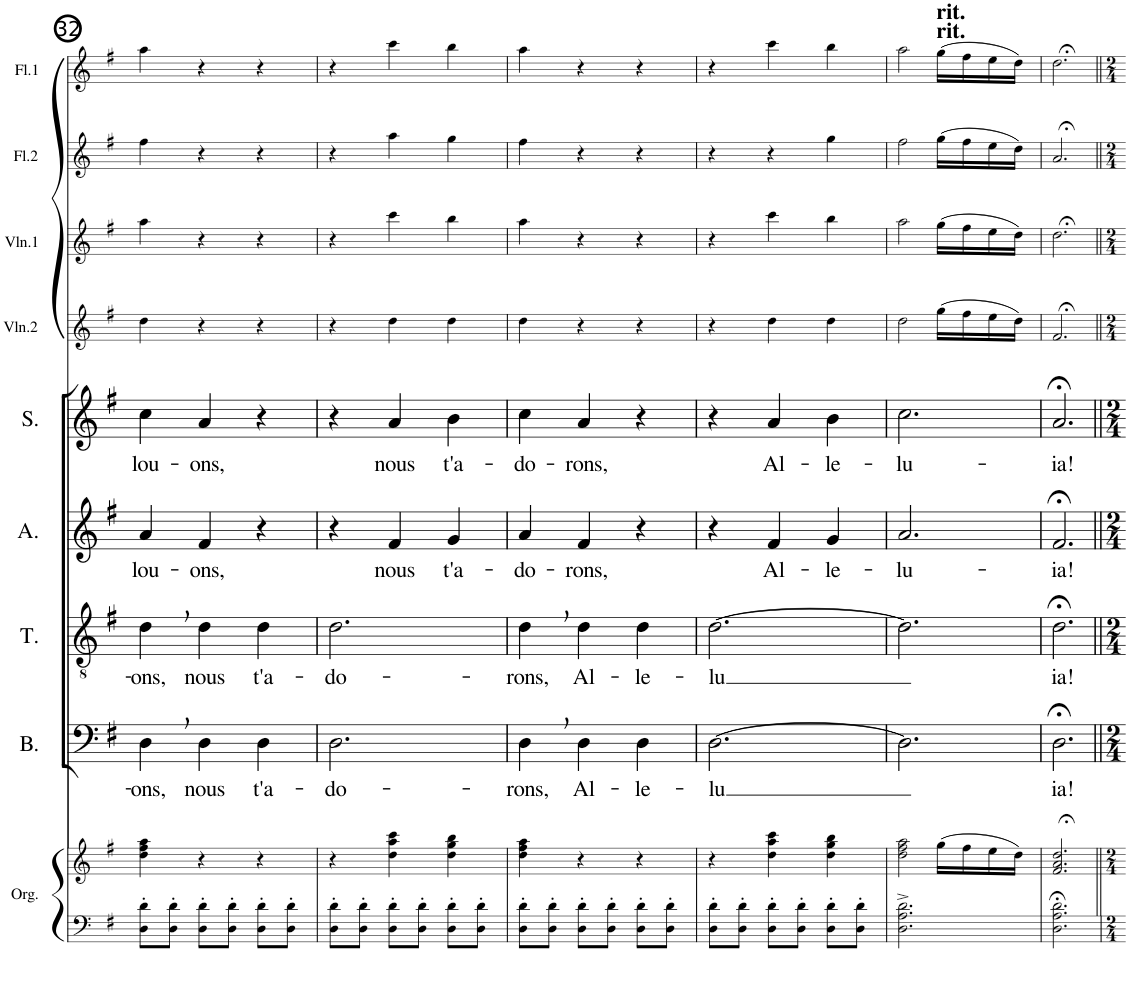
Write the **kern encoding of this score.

**kern	**kern	**kern	**text	**kern	**text	**kern	**text	**kern	**text	**kern	**kern	**kern	**kern
*part9	*part9	*part8	*part8	*part7	*part7	*part6	*part6	*part5	*part5	*part4	*part3	*part2	*part1
*staff10	*staff9	*staff8	*staff8	*staff7	*staff7	*staff6	*staff6	*staff5	*staff5	*staff4	*staff3	*staff2	*staff1
*I"Orgue	*	*I"Bass	*	*I"Ténor	*	*I"Alto	*	*I"Soprano	*	*I"Violon 2	*I"Violon 1	*I"Flûte 2	*I"Flûte 1
*I'Org.	*	*I'B.	*	*I'T.	*	*I'A.	*	*I'S.	*	*I'Vln.2	*I'Vln.1	*I'Fl.2	*I'Fl.1
!!LO:PB:g=z
*clefF4	*clefG2	*clefF4	*	*clefGv2	*	*clefG2	*	*clefG2	*	*clefG2	*clefG2	*clefG2	*clefG2
*k[f#]	*k[f#]	*k[f#]	*	*k[f#]	*	*k[f#]	*	*k[f#]	*	*k[f#]	*k[f#]	*k[f#]	*k[f#]
*M3/4	*M3/4	*M3/4	*	*M3/4	*	*M3/4	*	*M3/4	*	*M3/4	*M3/4	*M3/4	*M3/4
=32	=32	=32	=32	=32	=32	=32	=32	=32	=32	=32	=32	=32	=32
!	!	!	!LO:LY:b	!	!LO:LY:b	!	!LO:LY:b	!	!LO:LY:b	!	!	!	!
8D\' 8d\'L	4dd\ 4ff#\ 4aa\	4D,\	-ons,	4d,\	-ons,	4a/	lou-	4cc\	lou-	4dd\	4aa\	4ff#\	4aa\
8D\' 8d\'J	.	.	.	.	.	.	.	.	.	.	.	.	.
!	!	!	!LO:LY:b	!	!LO:LY:b	!	!LO:LY:b	!	!LO:LY:b	!	!	!	!
8D\' 8d\'L	4r	4D\	nous	4d\	nous	4f#/	-ons,	4a/	-ons,	4r	4r	4r	4r
8D\' 8d\'J	.	.	.	.	.	.	.	.	.	.	.	.	.
!	!	!	!LO:LY:b	!	!LO:LY:b	!	!	!	!	!	!	!	!
8D\' 8d\'L	4r	4D\	t'a-	4d\	t'a-	4r	.	4r	.	4r	4r	4r	4r
8D\' 8d\'J	.	.	.	.	.	.	.	.	.	.	.	.	.
=33	=33	=33	=33	=33	=33	=33	=33	=33	=33	=33	=33	=33	=33
!	!	!	!LO:LY:b	!	!LO:LY:b	!	!	!	!	!	!	!	!
8D\' 8d\'L	4r	2.D\	-do-	2.d\	-do-	4r	.	4r	.	4r	4r	4r	4r
8D\' 8d\'J	.	.	.	.	.	.	.	.	.	.	.	.	.
!	!	!	!	!	!	!	!LO:LY:b	!	!LO:LY:b	!	!	!	!
8D\' 8d\'L	4dd\ 4aa\ 4ccc\	.	.	.	.	4f#/	nous	4a/	nous	4dd\	4ccc\	4aa\	4ccc\
8D\' 8d\'J	.	.	.	.	.	.	.	.	.	.	.	.	.
!	!	!	!	!	!	!	!LO:LY:b	!	!LO:LY:b	!	!	!	!
8D\' 8d\'L	4dd\ 4gg\ 4bb\	.	.	.	.	4g/	t'a-	4b\	t'a-	4dd\	4bb\	4gg\	4bb\
8D\' 8d\'J	.	.	.	.	.	.	.	.	.	.	.	.	.
=34	=34	=34	=34	=34	=34	=34	=34	=34	=34	=34	=34	=34	=34
!	!	!	!LO:LY:b	!	!LO:LY:b	!	!LO:LY:b	!	!LO:LY:b	!	!	!	!
8D\' 8d\'L	4dd\ 4ff#\ 4aa\	4D,\	-rons,	4d,\	-rons,	4a/	-do-	4cc\	-do-	4dd\	4aa\	4ff#\	4aa\
8D\' 8d\'J	.	.	.	.	.	.	.	.	.	.	.	.	.
!	!	!	!LO:LY:b	!	!LO:LY:b	!	!LO:LY:b	!	!LO:LY:b	!	!	!	!
8D\' 8d\'L	4r	4D\	Al-	4d\	Al-	4f#/	-rons,	4a/	-rons,	4r	4r	4r	4r
8D\' 8d\'J	.	.	.	.	.	.	.	.	.	.	.	.	.
!	!	!	!LO:LY:b	!	!LO:LY:b	!	!	!	!	!	!	!	!
8D\' 8d\'L	4r	4D\	-le-	4d\	-le-	4r	.	4r	.	4r	4r	4r	4r
8D\' 8d\'J	.	.	.	.	.	.	.	.	.	.	.	.	.
=35	=35	=35	=35	=35	=35	=35	=35	=35	=35	=35	=35	=35	=35
!	!	!	!LO:LY:b	!	!LO:LY:b	!	!	!	!	!	!	!	!
8D\' 8d\'L	4r	[2.D\	-lu	[2.d\	-lu	4r	.	4r	.	4r	4r	4r	4r
8D\' 8d\'J	.	.	.	.	.	.	.	.	.	.	.	.	.
!	!	!	!	!	!	!	!LO:LY:b	!	!LO:LY:b	!	!	!	!
8D\' 8d\'L	4dd\ 4aa\ 4ccc\	.	.	.	.	4f#/	Al-	4a/	Al-	4dd\	4ccc\	4r	4ccc\
8D\' 8d\'J	.	.	.	.	.	.	.	.	.	.	.	.	.
!	!	!	!	!	!	!	!LO:LY:b	!	!LO:LY:b	!	!	!	!
8D\' 8d\'L	4dd\ 4gg\ 4bb\	.	.	.	.	4g/	-le-	4b\	-le-	4dd\	4bb\	4gg\	4bb\
8D\' 8d\'J	.	.	.	.	.	.	.	.	.	.	.	.	.
=36	=36	=36	=36	=36	=36	=36	=36	=36	=36	=36	=36	=36	=36
!	!	!	!	!	!	!	!LO:LY:b	!	!LO:LY:b	!	!	!	!
2.D\^ 2.A\^ 2.d\^	2dd\ 2ff#\ 2aa\	2.D\]	.	2.d\]	.	2.a/	-lu-	2.cc\	-lu-	2dd\	2aa\	2ff#\	2aa\
!	!	!	!	!	!	!	!	!	!	!	!	!	!LO:TX:a:B:t=rit.
!	!	!	!	!	!	!	!	!	!	!	!	!	!LO:TX:a:B:t=rit.
.	(16gg\LL	.	.	.	.	.	.	.	.	(16gg\LL	(16gg\LL	(16gg\LL	(16gg\LL
.	16ff#\	.	.	.	.	.	.	.	.	16ff#\	16ff#\	16ff#\	16ff#\
.	16ee\	.	.	.	.	.	.	.	.	16ee\	16ee\	16ee\	16ee\
.	16dd\JJ)	.	.	.	.	.	.	.	.	16dd\JJ)	16dd\JJ)	16dd\JJ)	16dd\JJ)
=37	=37	=37	=37	=37	=37	=37	=37	=37	=37	=37	=37	=37	=37
!	!	!	!LO:LY:b	!	!LO:LY:b	!	!LO:LY:b	!	!LO:LY:b	!	!	!	!
2.D\;< 2.A\;< 2.d\;<	2.f#/;< 2.a/;< 2.dd/;<	2.D;<\	ia!	2.d;<\	ia!	2.f#;</	-ia!	2.a;</	-ia!	2.f#;</	2.dd;<\	2.a;</	2.dd;<\
=||	=||	=||	=||	=||	=||	=||	=||	=||	=||	=||	=||	=||	=||
*-	*-	*-	*-	*-	*-	*-	*-	*-	*-	*-	*-	*-	*-
